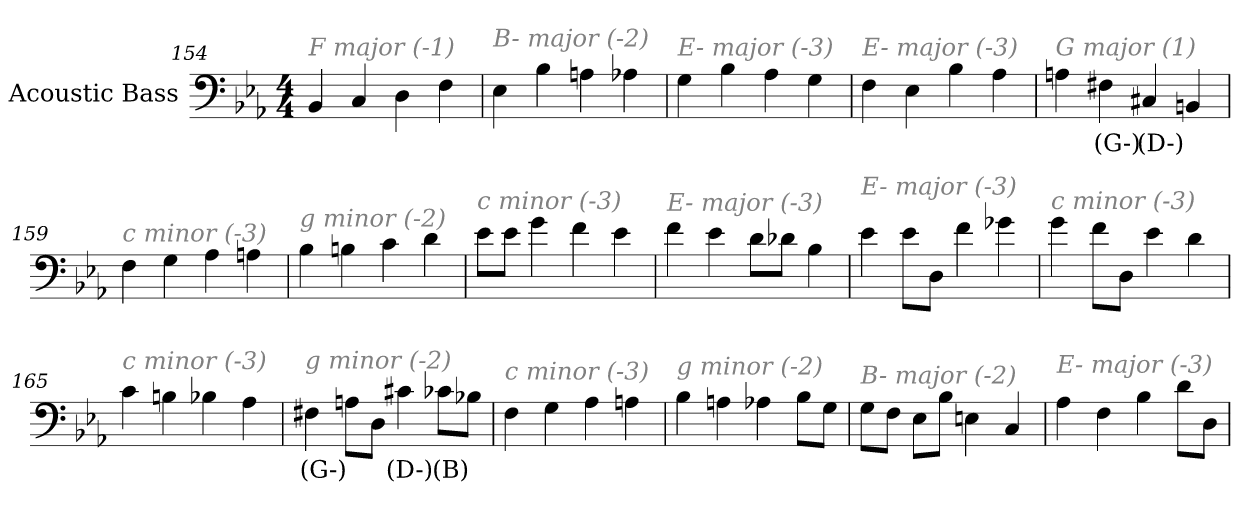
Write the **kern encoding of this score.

**kern	**text
*part1	*part1
*staff1	*staff1
*I"Acoustic Bass	*
*clefF4	*
*ITrd7c12	*
*k[b-e-a-]	*
*E-:	*
*M4/4	*
=154	=154
!LO:TX:i:color=#808080:t=F major (-1)	!
4BBB-	.
4CC	.
4DD	.
4FF	.
=155	=155
!LO:TX:i:color=#808080:t=B- major (-2)	!
4EE-	.
4BB-	.
4AAn	.
4AA-X	.
=156	=156
!LO:TX:i:color=#808080:t=E- major (-3)	!
4GG	.
4BB-	.
4AA-	.
4GG	.
=157	=157
!LO:TX:i:color=#808080:t=E- major (-3)	!
4FF	.
4EE-	.
4BB-	.
4AA-	.
=158	=158
!LO:TX:i:color=#808080:t=G major (1)	!
4AAn	.
4FF#Xi	(G-)
4CC#Xi	(D-)
4BBBn	.
=159	=159
!LO:TX:i:color=#808080:t=c minor (-3)	!
4FF	.
4GG	.
4AA-	.
4AAn	.
=160	=160
!LO:TX:i:color=#808080:t=g minor (-2)	!
4BB-	.
4BBn	.
4C	.
4D	.
=161	=161
!LO:TX:i:color=#808080:t=c minor (-3)	!
8E-L	.
8E-J	.
4G	.
4F	.
4E-	.
=162	=162
!LO:TX:i:color=#808080:t=E- major (-3)	!
4F	.
4E-	.
8DL	.
8D-XJ	.
4BB-	.
=163	=163
!LO:TX:i:color=#808080:t=E- major (-3)	!
4E-	.
8E-L	.
8DDJ	.
4F	.
4G-X	.
=164	=164
!LO:TX:i:color=#808080:t=c minor (-3)	!
4G	.
8FL	.
8DDJ	.
4E-	.
4D	.
=165	=165
!LO:TX:i:color=#808080:t=c minor (-3)	!
4C	.
4BBn	.
4BB-X	.
4AA-	.
=166	=166
!LO:TX:i:color=#808080:t=g minor (-2)	!
4FF#Xi	(G-)
8AAnL	.
8DDJ	.
4C#Xi	(D-)
8C-XiL	(B)
8BB-XJ	.
=167	=167
!LO:TX:i:color=#808080:t=c minor (-3)	!
4FF	.
4GG	.
4AA-	.
4AAn	.
=168	=168
!LO:TX:i:color=#808080:t=g minor (-2)	!
4BB-	.
4AAn	.
4AA-X	.
8BB-L	.
8GGJ	.
=169	=169
!LO:TX:i:color=#808080:t=B- major (-2)	!
8GGL	.
8FFJ	.
8EE-L	.
8BB-J	.
4EEn	.
4CC	.
=170	=170
!LO:TX:i:color=#808080:t=E- major (-3)	!
4AA-	.
4FF	.
4BB-	.
8DL	.
8DDJ	.
=	=
*-	*-
